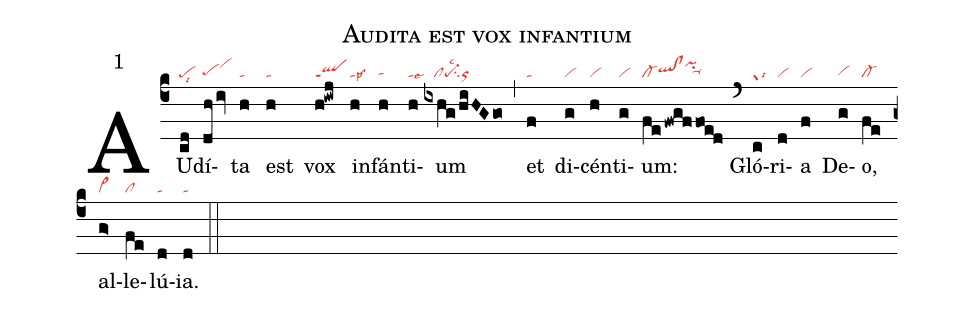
name: Audita est vox infantium;
mode: 1;
nabc-lines: 1;
%%
(c4)
AU(cd|pelsi8)dí(dh/iv|pehgvihj)ta(h|ta) est(h|ta) vox(h!iwj|qlppt1) in(h|talsp3)fán(h|tahg)ti(h|talse6)um(ixhg/hiHGgo|///clpe-su2lsc2or) (,)
et(f|ta) di(g|vi)cén(h|vi)ti(g|vi)um:(fe/fwgffoe!d|cl-qlhh!clhhpihj``ta-hh) (`)
Gló(c|grlsi3)ri(d|vi)a(f|vi) De(g|vihg)o,(fe|cl-) al(g>|vi>)le(fe|cl)lú(d|ta)ia.(d|ta) (::)
